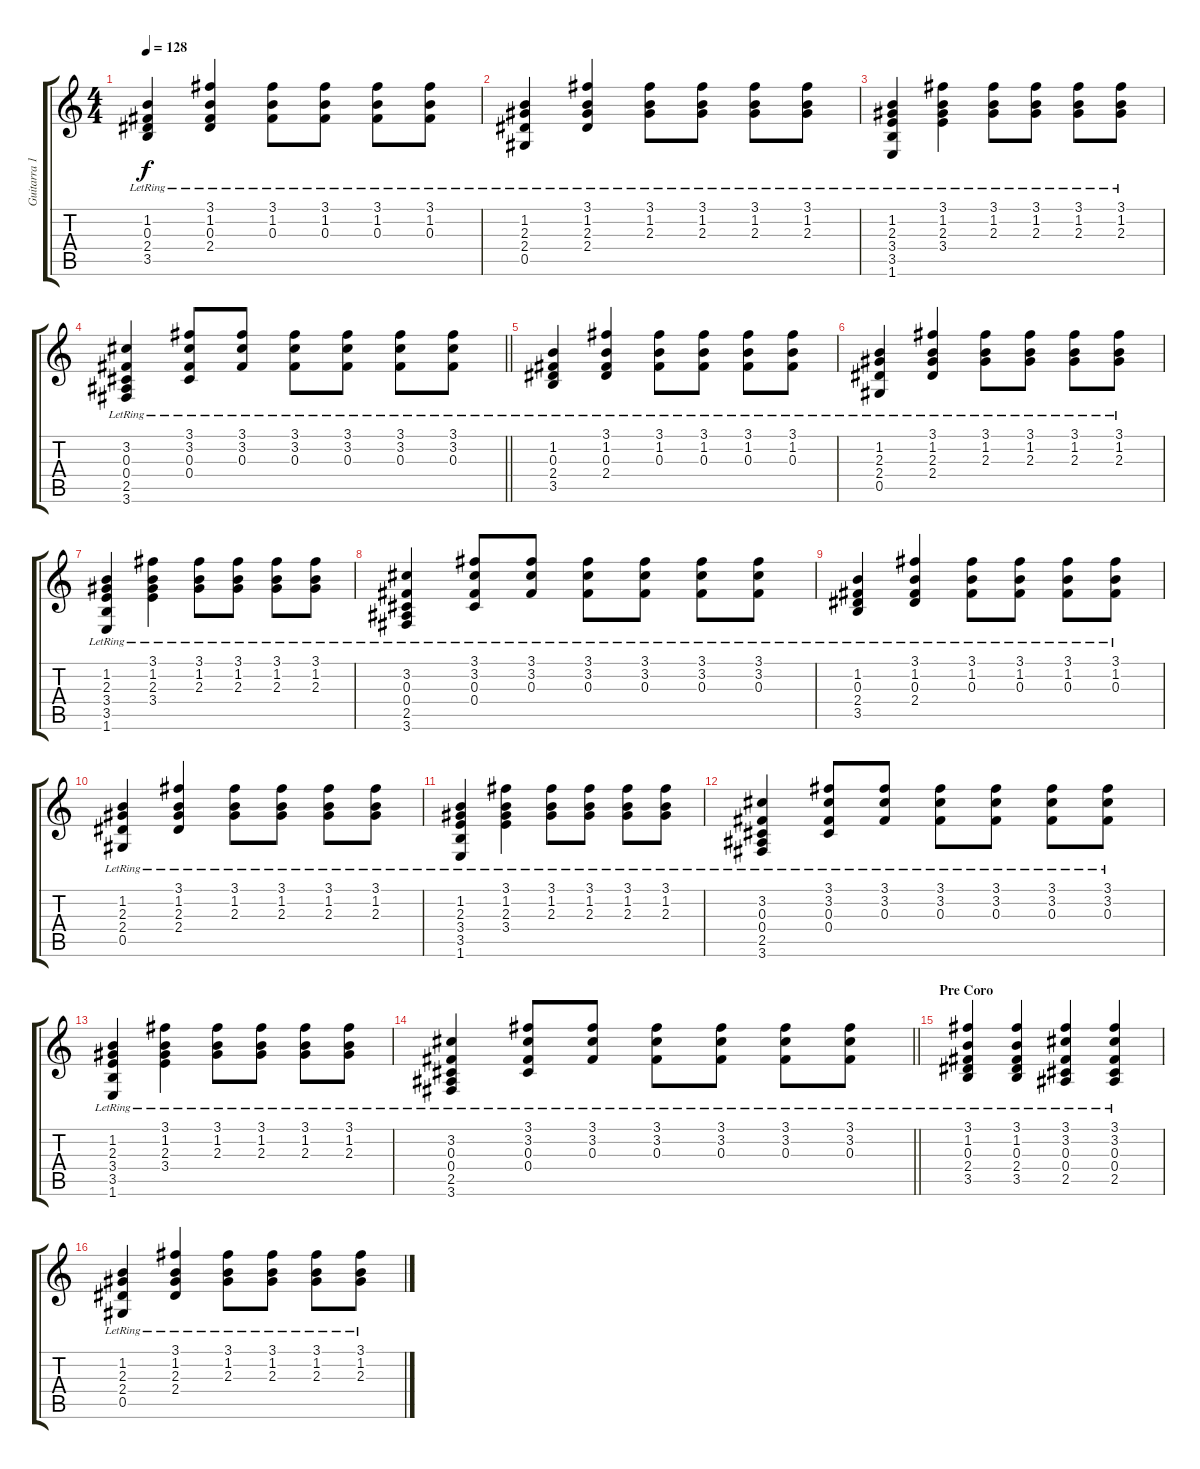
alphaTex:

\track ("Guitarra 1" "Guitarra 1") {instrument acousticguitarsteel}
\staff {score tabs}
\tuning (Eb4 Bb3 Gb3 Db3 Ab2 Eb2) {hide}
\ts (4 4)
\tempo 128
\clef g2
\ks c
(1.2{lr} 0.3{lr} 2.4{lr} 3.5{lr}).4{dy f} (3.1{lr} 1.2{lr} 0.3{lr} 2.4{lr}).4 (3.1{lr} 1.2{lr} 0.3{lr}).8 (3.1{lr} 1.2{lr} 0.3{lr}).8 (3.1 1.2{lr} 0.3).8 (3.1 1.2{lr} 0.3).8 |
(1.2{lr} 2.3{lr} 2.4{lr} 0.5{lr}).4 (3.1{lr} 1.2{lr} 2.3{lr} 2.4{lr}).4 (3.1{lr} 1.2{lr} 2.3{lr}).8 (3.1{lr} 1.2{lr} 2.3{lr}).8 (3.1 1.2{lr} 2.3).8 (3.1 1.2{lr} 2.3).8 |
(1.2{lr} 2.3{lr} 3.4{lr} 3.5{lr} 1.6{lr}).4 (3.1{lr} 1.2{lr} 2.3{lr} 3.4{lr}).4 (3.1{lr} 1.2{lr} 2.3{lr}).8 (3.1{lr} 1.2{lr} 2.3{lr}).8 (3.1 1.2{lr} 2.3).8 (3.1 1.2{lr} 2.3).8 |
\barLineRight lightlight
(3.2{lr} 0.3{lr} 0.4{lr} 2.5{lr} 3.6{lr}).4 (3.1{lr} 3.2{lr} 0.3{lr} 0.4{lr}).8 (3.1{lr} 3.2{lr} 0.3{lr}).8 (3.1{lr} 3.2{lr} 0.3{lr}).8 (3.1{lr} 3.2{lr} 0.3{lr}).8 (3.1{lr} 3.2{lr} 0.3{lr}).8 (3.1{lr} 3.2{lr} 0.3{lr}).8 |
(1.2{lr} 0.3{lr} 2.4{lr} 3.5{lr}).4 (3.1{lr} 1.2{lr} 0.3{lr} 2.4{lr}).4 (3.1{lr} 1.2{lr} 0.3{lr}).8 (3.1{lr} 1.2{lr} 0.3{lr}).8 (3.1 1.2{lr} 0.3).8 (3.1 1.2{lr} 0.3).8 |
(1.2{lr} 2.3{lr} 2.4{lr} 0.5{lr}).4 (3.1{lr} 1.2{lr} 2.3{lr} 2.4{lr}).4 (3.1{lr} 1.2{lr} 2.3{lr}).8 (3.1{lr} 1.2{lr} 2.3{lr}).8 (3.1 1.2{lr} 2.3).8 (3.1 1.2{lr} 2.3).8 |
(1.2{lr} 2.3{lr} 3.4{lr} 3.5{lr} 1.6{lr}).4 (3.1{lr} 1.2{lr} 2.3{lr} 3.4{lr}).4 (3.1{lr} 1.2{lr} 2.3{lr}).8 (3.1{lr} 1.2{lr} 2.3{lr}).8 (3.1 1.2{lr} 2.3).8 (3.1 1.2{lr} 2.3).8 |
(3.2{lr} 0.3{lr} 0.4{lr} 2.5{lr} 3.6{lr}).4 (3.1{lr} 3.2{lr} 0.3{lr} 0.4{lr}).8 (3.1{lr} 3.2{lr} 0.3{lr}).8 (3.1{lr} 3.2{lr} 0.3{lr}).8 (3.1{lr} 3.2{lr} 0.3{lr}).8 (3.1{lr} 3.2{lr} 0.3{lr}).8 (3.1{lr} 3.2{lr} 0.3{lr}).8 |
(1.2{lr} 0.3{lr} 2.4{lr} 3.5{lr}).4 (3.1{lr} 1.2{lr} 0.3{lr} 2.4{lr}).4 (3.1{lr} 1.2{lr} 0.3{lr}).8 (3.1{lr} 1.2{lr} 0.3{lr}).8 (3.1 1.2{lr} 0.3).8 (3.1 1.2{lr} 0.3).8 |
(1.2{lr} 2.3{lr} 2.4{lr} 0.5{lr}).4 (3.1{lr} 1.2{lr} 2.3{lr} 2.4{lr}).4 (3.1{lr} 1.2{lr} 2.3{lr}).8 (3.1{lr} 1.2{lr} 2.3{lr}).8 (3.1 1.2{lr} 2.3).8 (3.1 1.2{lr} 2.3).8 |
(1.2{lr} 2.3{lr} 3.4{lr} 3.5{lr} 1.6{lr}).4 (3.1{lr} 1.2{lr} 2.3{lr} 3.4{lr}).4 (3.1{lr} 1.2{lr} 2.3{lr}).8 (3.1{lr} 1.2{lr} 2.3{lr}).8 (3.1 1.2{lr} 2.3).8 (3.1 1.2{lr} 2.3).8 |
(3.2{lr} 0.3{lr} 0.4{lr} 2.5{lr} 3.6{lr}).4 (3.1{lr} 3.2{lr} 0.3{lr} 0.4{lr}).8 (3.1{lr} 3.2{lr} 0.3{lr}).8 (3.1{lr} 3.2{lr} 0.3{lr}).8 (3.1{lr} 3.2{lr} 0.3{lr}).8 (3.1{lr} 3.2{lr} 0.3{lr}).8 (3.1{lr} 3.2{lr} 0.3{lr}).8 |
(1.2{lr} 2.3{lr} 3.4{lr} 3.5{lr} 1.6{lr}).4 (3.1{lr} 1.2{lr} 2.3{lr} 3.4{lr}).4 (3.1{lr} 1.2{lr} 2.3{lr}).8 (3.1{lr} 1.2{lr} 2.3{lr}).8 (3.1 1.2{lr} 2.3).8 (3.1 1.2{lr} 2.3).8 |
\barLineRight lightlight
(3.2{lr} 0.3{lr} 0.4{lr} 2.5{lr} 3.6{lr}).4 (3.1{lr} 3.2{lr} 0.3{lr} 0.4{lr}).8 (3.1{lr} 3.2{lr} 0.3{lr}).8 (3.1{lr} 3.2{lr} 0.3{lr}).8 (3.1{lr} 3.2{lr} 0.3{lr}).8 (3.1{lr} 3.2{lr} 0.3{lr}).8 (3.1{lr} 3.2{lr} 0.3{lr}).8 |
\section ("" "Pre Coro")
(3.1 1.2{lr} 0.3{lr} 2.4{lr} 3.5{lr}).4 (3.1{lr} 1.2{lr} 0.3{lr} 2.4{lr} 3.5).4 (3.1{lr} 3.2{lr} 0.3{lr} 0.4{lr} 2.5{lr}).4 (3.1{lr} 3.2{lr} 0.3{lr} 0.4{lr} 2.5{lr}).4 |
(1.2{lr} 2.3{lr} 2.4{lr} 0.5{lr}).4 (3.1{lr} 1.2{lr} 2.3{lr} 2.4{lr}).4 (3.1{lr} 1.2{lr} 2.3{lr}).8 (3.1{lr} 1.2{lr} 2.3{lr}).8 (3.1 1.2{lr} 2.3).8 (3.1 1.2{lr} 2.3).8
